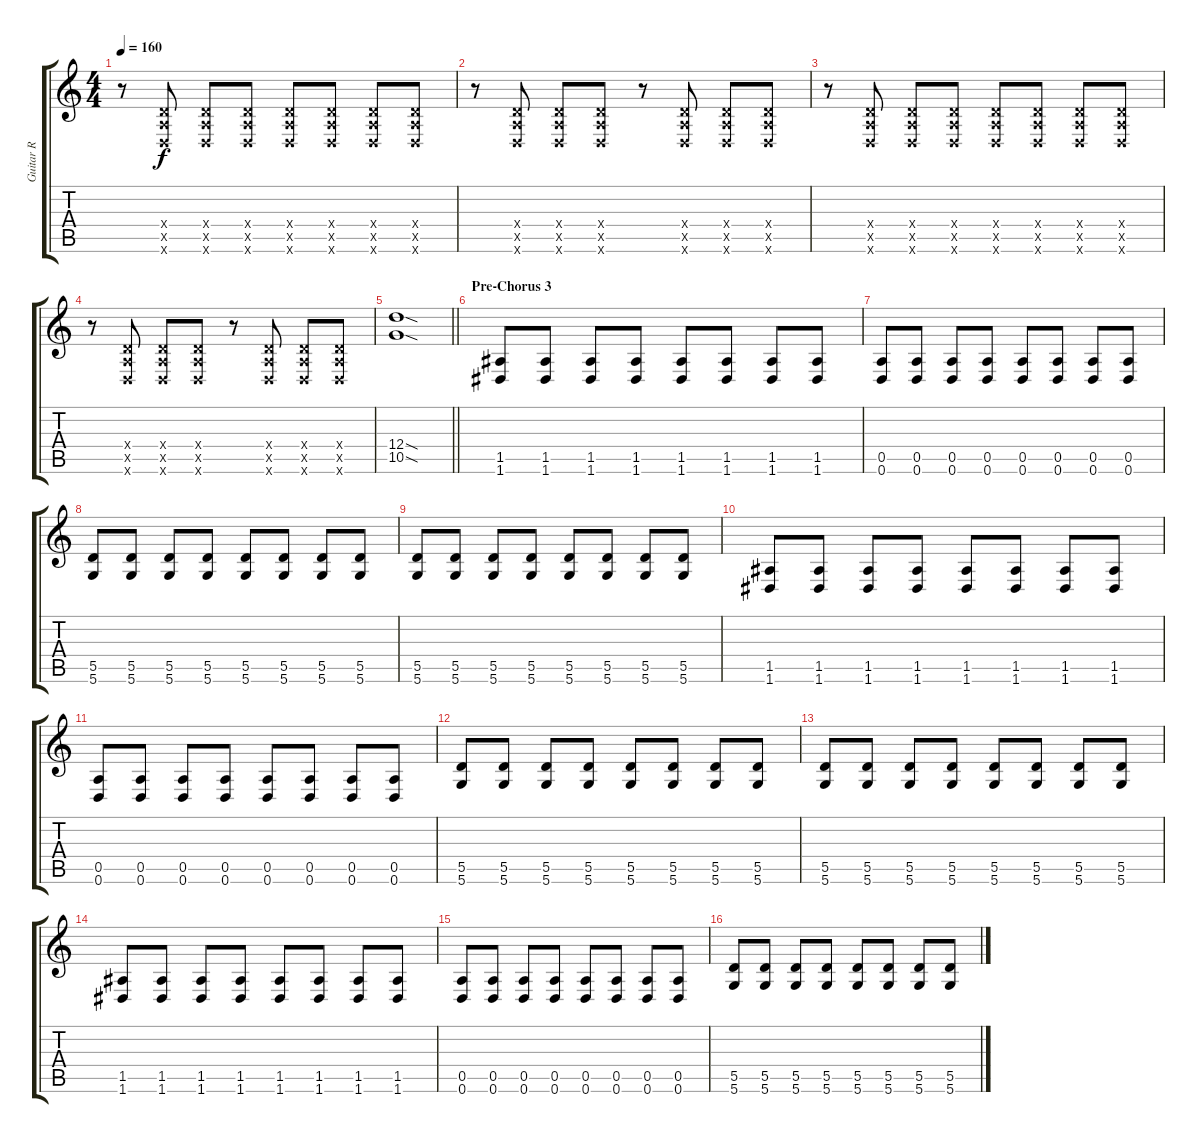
\track ("Guitar R" "Guitar R") {instrument distortionguitar}
\staff {score tabs}
\tuning (E4 B3 G3 D3 A2 D2) {hide}
\ts (4 4)
\tempo 160
\clef g2
\ks c
r.8{dy f} (0.4{x} 0.5{x} 0.6{x}).8 (0.4{x} 0.5{x} 0.6{x}).8 (0.4{x} 0.5{x} 0.6{x}).8 (0.4{x} 0.5{x} 0.6{x}).8 (0.4{x} 0.5{x} 0.6{x}).8 (0.4{x} 0.5{x} 0.6{x}).8 (0.4{x} 0.5{x} 0.6{x}).8 |
r.8 (0.4{x} 0.5{x} 0.6{x}).8 (0.4{x} 0.5{x} 0.6{x}).8 (0.4{x} 0.5{x} 0.6{x}).8 r.8 (0.4{x} 0.5{x} 0.6{x}).8 (0.4{x} 0.5{x} 0.6{x}).8 (0.4{x} 0.5{x} 0.6{x}).8 |
r.8 (0.4{x} 0.5{x} 0.6{x}).8 (0.4{x} 0.5{x} 0.6{x}).8 (0.4{x} 0.5{x} 0.6{x}).8 (0.4{x} 0.5{x} 0.6{x}).8 (0.4{x} 0.5{x} 0.6{x}).8 (0.4{x} 0.5{x} 0.6{x}).8 (0.4{x} 0.5{x} 0.6{x}).8 |
r.8 (0.4{x} 0.5{x} 0.6{x}).8 (0.4{x} 0.5{x} 0.6{x}).8 (0.4{x} 0.5{x} 0.6{x}).8 r.8 (0.4{x} 0.5{x} 0.6{x}).8 (0.4{x} 0.5{x} 0.6{x}).8 (0.4{x} 0.5{x} 0.6{x}).8 |
\barLineRight lightlight
(12.4{sod} 10.5{sod}).1 |
\section ("" "Pre-Chorus 3")
(1.5 1.6).8{volume 11} (1.5 1.6).8 (1.5 1.6).8 (1.5 1.6).8 (1.5 1.6).8 (1.5 1.6).8 (1.5 1.6).8 (1.5 1.6).8 |
(0.5 0.6).8 (0.5 0.6).8 (0.5 0.6).8 (0.5 0.6).8 (0.5 0.6).8 (0.5 0.6).8 (0.5 0.6).8 (0.5 0.6).8 |
(5.5 5.6).8 (5.5 5.6).8 (5.5 5.6).8 (5.5 5.6).8 (5.5 5.6).8 (5.5 5.6).8 (5.5 5.6).8 (5.5 5.6).8 |
(5.5 5.6).8 (5.5 5.6).8 (5.5 5.6).8 (5.5 5.6).8 (5.5 5.6).8 (5.5 5.6).8 (5.5 5.6).8 (5.5 5.6).8 |
(1.5 1.6).8 (1.5 1.6).8 (1.5 1.6).8 (1.5 1.6).8 (1.5 1.6).8 (1.5 1.6).8 (1.5 1.6).8 (1.5 1.6).8 |
(0.5 0.6).8 (0.5 0.6).8 (0.5 0.6).8 (0.5 0.6).8 (0.5 0.6).8 (0.5 0.6).8 (0.5 0.6).8 (0.5 0.6).8 |
(5.5 5.6).8 (5.5 5.6).8 (5.5 5.6).8 (5.5 5.6).8 (5.5 5.6).8 (5.5 5.6).8 (5.5 5.6).8 (5.5 5.6).8 |
(5.5 5.6).8 (5.5 5.6).8 (5.5 5.6).8 (5.5 5.6).8 (5.5 5.6).8 (5.5 5.6).8 (5.5 5.6).8 (5.5 5.6).8 |
(1.5 1.6).8 (1.5 1.6).8 (1.5 1.6).8 (1.5 1.6).8 (1.5 1.6).8 (1.5 1.6).8 (1.5 1.6).8 (1.5 1.6).8 |
(0.5 0.6).8 (0.5 0.6).8 (0.5 0.6).8 (0.5 0.6).8 (0.5 0.6).8 (0.5 0.6).8 (0.5 0.6).8 (0.5 0.6).8 |
(5.5 5.6).8 (5.5 5.6).8 (5.5 5.6).8 (5.5 5.6).8 (5.5 5.6).8 (5.5 5.6).8 (5.5 5.6).8 (5.5 5.6).8
